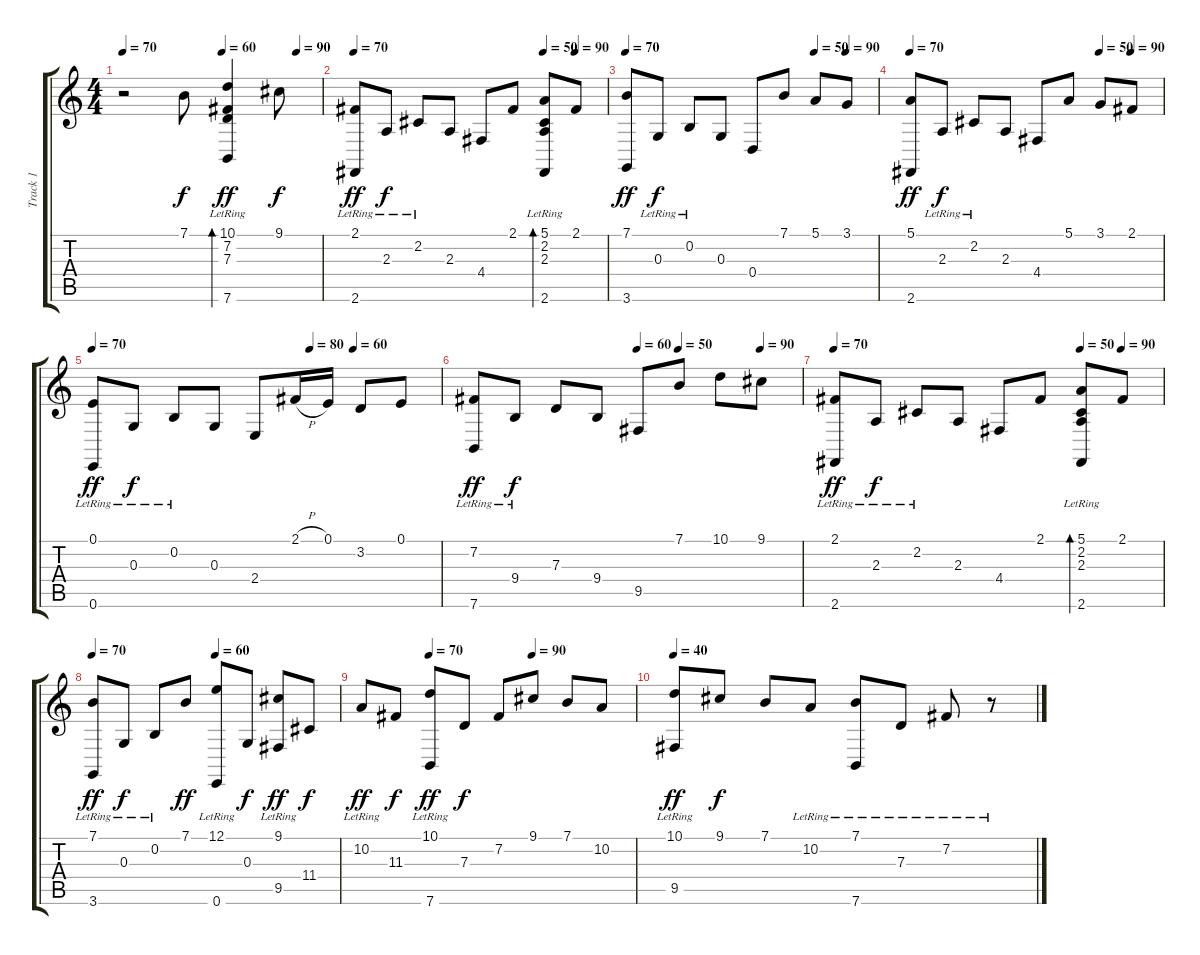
\track ("Track 1" "Track 1") {instrument acousticgrandpiano}
\staff {score tabs}
\tuning (E4 B3 G3 D3 A2 E2) {hide}
\ts (4 4)
\tempo 70
\tempo (60 0.5)
\tempo (90 0.875)
\tempo 70
\clef g2
\ks c
r.2{dy f instrument acousticgrandpiano} 7.1.8 (10.1{lr} 7.2 7.3 7.6).4{bd 120 dy ff} 9.1.8{dy f} |
\tempo 70
\tempo (50 0.75)
\tempo (90 0.875)
(2.1{lr} 2.6{lr}).8{dy ff} 2.3{lr}.8{dy f} 2.2{lr}.8 2.3.8 4.4.8 2.1.8 (5.1{lr} 2.2 2.3{lr} 2.6{lr}).8{bd 120} 2.1.8 |
\tempo 70
\tempo (50 0.75)
\tempo (90 0.875)
(7.1 3.6).8{dy ff} 0.3{lr}.8{dy f} 0.2{lr}.8 0.3.8 0.4.8 7.1.8 5.1.8 3.1.8 |
\tempo 70
\tempo (50 0.75)
\tempo (90 0.875)
(5.1 2.6).8{dy ff} 2.3{lr}.8{dy f} 2.2{lr}.8 2.3.8 4.4.8 5.1.8 3.1.8 2.1.8 |
\tempo 70
\tempo (80 0.625)
\tempo (60 0.75)
(0.1{lr} 0.6{lr}).8{dy ff} 0.3{lr}.8{dy f} 0.2{lr}.8 0.3.8 2.4.8 2.1{h}.16 0.1.16 3.2.8 0.1.8 |
\tempo (60 0.5)
\tempo (50 0.625)
\tempo (90 0.875)
(7.2{lr} 7.6{lr}).8{dy ff} 9.4{lr}.8{dy f} 7.3.8 9.4.8 9.5.8 7.1.8 10.1.8 9.1.8 |
\tempo 70
\tempo (50 0.75)
\tempo (90 0.875)
(2.1{lr} 2.6{lr}).8{dy ff} 2.3{lr}.8{dy f} 2.2{lr}.8 2.3.8 4.4.8 2.1.8 (5.1{lr} 2.2 2.3{lr} 2.6{lr}).8{bd 120} 2.1.8 |
\tempo 70
\tempo (60 0.5)
(7.1{lr} 3.6{lr}).8{dy ff} 0.3{lr}.8{dy f} 0.2{lr}.8 7.1.8{dy ff} (12.1{lr} 0.6{lr}).8 0.3.8{dy f} (9.1 9.5{lr}).8{dy ff} 11.4.8{dy f} |
\tempo (70 0.25)
\tempo (90 0.625)
10.2{lr}.8{dy ff} 11.3.8{dy f} (10.1{lr} 7.6{lr}).8{dy ff} 7.3.8{dy f} 7.2.8 9.1.8 7.1.8 10.2.8 |
\tempo 40
(10.1{lr} 9.5{lr}).8{dy ff} 9.1.8{dy f} 7.1.8 10.2{lr}.8 (7.1{lr} 7.6{lr}).8 7.3{lr}.8 7.2{lr}.8 r.8
